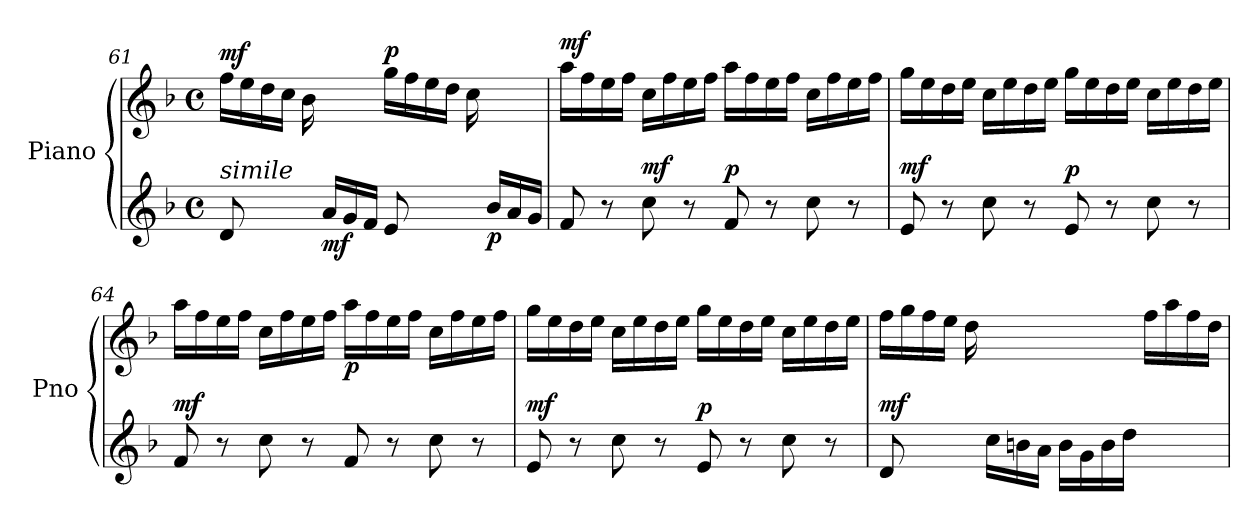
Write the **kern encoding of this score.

**kern	**kern	**dynam
*part1	*part1	*part1
*staff2	*staff1	*staff1/2
*I"Piano	*	*
*I'Pno	*	*
*clefG2	*clefG2	*
*k[b-]	*k[b-]	*
*M4/4	*M4/4	*
*met(c)	*met(c)	*
=61	=61	=61
!LO:TX:a:i:t=simile	!	!
!	!	!LO:DY:a
8d/	16ff\LL	mf
.	16ee\	.
8ryy	16dd\	.
.	16cc\JJ	.
16ryy	16b-\	.
!	!	!LO:DY:b=2
16a/LL	16ryy	mf
16g/	8ryy	.
16f/JJ	.	.
!	!	!LO:DY:a
8e/	16gg\LL	p
.	16ff\	.
8ryy	16ee\	.
.	16dd\JJ	.
16ryy	16cc\	.
!	!	!LO:DY:b=2
16b-/LL	16ryy	p
16a/	8ryy	.
16g/JJ	.	.
=62	=62	=62
!	!	!LO:DY:a
8f/	16aa\LL	mf
.	16ff\	.
8r	16ee\	.
.	16ff\JJ	.
!	!	!LO:DY:a=2
8cc\	16cc\LL	mf
.	16ff\	.
8r	16ee\	.
.	16ff\JJ	.
!	!	!LO:DY:a=2
8f/	16aa\LL	p
.	16ff\	.
8r	16ee\	.
.	16ff\JJ	.
8cc\	16cc\LL	.
.	16ff\	.
8r	16ee\	.
.	16ff\JJ	.
!!LO:LB:g=z
=63	=63	=63
!	!	!LO:DY:a=2
8e/	16gg\LL	mf
.	16ee\	.
8r	16dd\	.
.	16ee\JJ	.
8cc\	16cc\LL	.
.	16ee\	.
8r	16dd\	.
.	16ee\JJ	.
!	!	!LO:DY:a=2
8e/	16gg\LL	p
.	16ee\	.
8r	16dd\	.
.	16ee\JJ	.
8cc\	16cc\LL	.
.	16ee\	.
8r	16dd\	.
.	16ee\JJ	.
=64	=64	=64
!	!	!LO:DY:a=2
8f/	16aa\LL	mf
.	16ff\	.
8r	16ee\	.
.	16ff\JJ	.
8cc\	16cc\LL	.
.	16ff\	.
8r	16ee\	.
.	16ff\JJ	.
!	!	!LO:DY:b
8f/	16aa\LL	p
.	16ff\	.
8r	16ee\	.
.	16ff\JJ	.
8cc\	16cc\LL	.
.	16ff\	.
8r	16ee\	.
.	16ff\JJ	.
=65	=65	=65
!	!	!LO:DY:a=2
8e/	16gg\LL	mf
.	16ee\	.
8r	16dd\	.
.	16ee\JJ	.
8cc\	16cc\LL	.
.	16ee\	.
8r	16dd\	.
.	16ee\JJ	.
!	!	!LO:DY:a=2
8e/	16gg\LL	p
.	16ee\	.
8r	16dd\	.
.	16ee\JJ	.
8cc\	16cc\LL	.
.	16ee\	.
8r	16dd\	.
.	16ee\JJ	.
!!LO:LB:g=z
=66	=66	=66
!	!	!LO:DY:a=2
8d/	16ff\LL	mf
.	16gg\	.
8ryy	16ff\	.
.	16ee\JJ	.
16ryy	16dd\	.
16cc\LL	16ryy	.
16bn\	8ryy	.
16a\JJ	.	.
16b\LL	4ryy	.
16g\	.	.
16b\	.	.
16dd\JJ	.	.
4ryy	16ff\LL	.
.	16aa\	.
.	16ff\	.
.	16dd\JJ	.
=	=	=
*-	*-	*-
